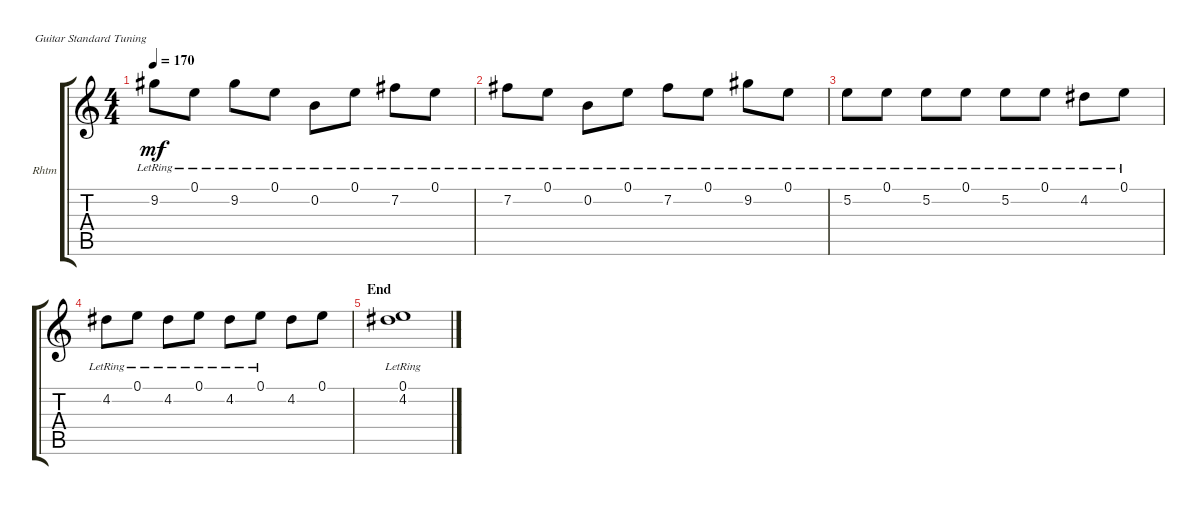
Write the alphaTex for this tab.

\defaultSystemsLayout 4
\bracketExtendMode groupsimilarinstruments
\firstSystemTrackNameOrientation horizontal
\otherSystemsTrackNameOrientation horizontal
\track ("Rhytm Guitar" "Rhtm") {instrument acousticguitarsteel}
\staff {score tabs}
\tuning (E4 B3 G3 D3 A2 E2)
\ts (4 4)
\tempo 170
\clef g2
\ks c
9.2{lr}.8{dy mf} 0.1{lr}.8 9.2{lr}.8 0.1{lr}.8 0.2{lr}.8 0.1{lr}.8 7.2{lr}.8 0.1{lr}.8 |
7.2{lr}.8 0.1{lr}.8 0.2{lr}.8 0.1{lr}.8 7.2{lr}.8 0.1{lr}.8 9.2{lr}.8 0.1{lr}.8 |
5.2{lr}.8 0.1{lr}.8 5.2{lr}.8 0.1{lr}.8 5.2{lr}.8 0.1{lr}.8 4.2{lr}.8 0.1{lr}.8 |
4.2{lr}.8 0.1{lr}.8 4.2{lr}.8 0.1{lr}.8 4.2{lr}.8 0.1{lr}.8 4.2.8 0.1.8 |
\section ("" "End")
(4.2{lr} 0.1).1
